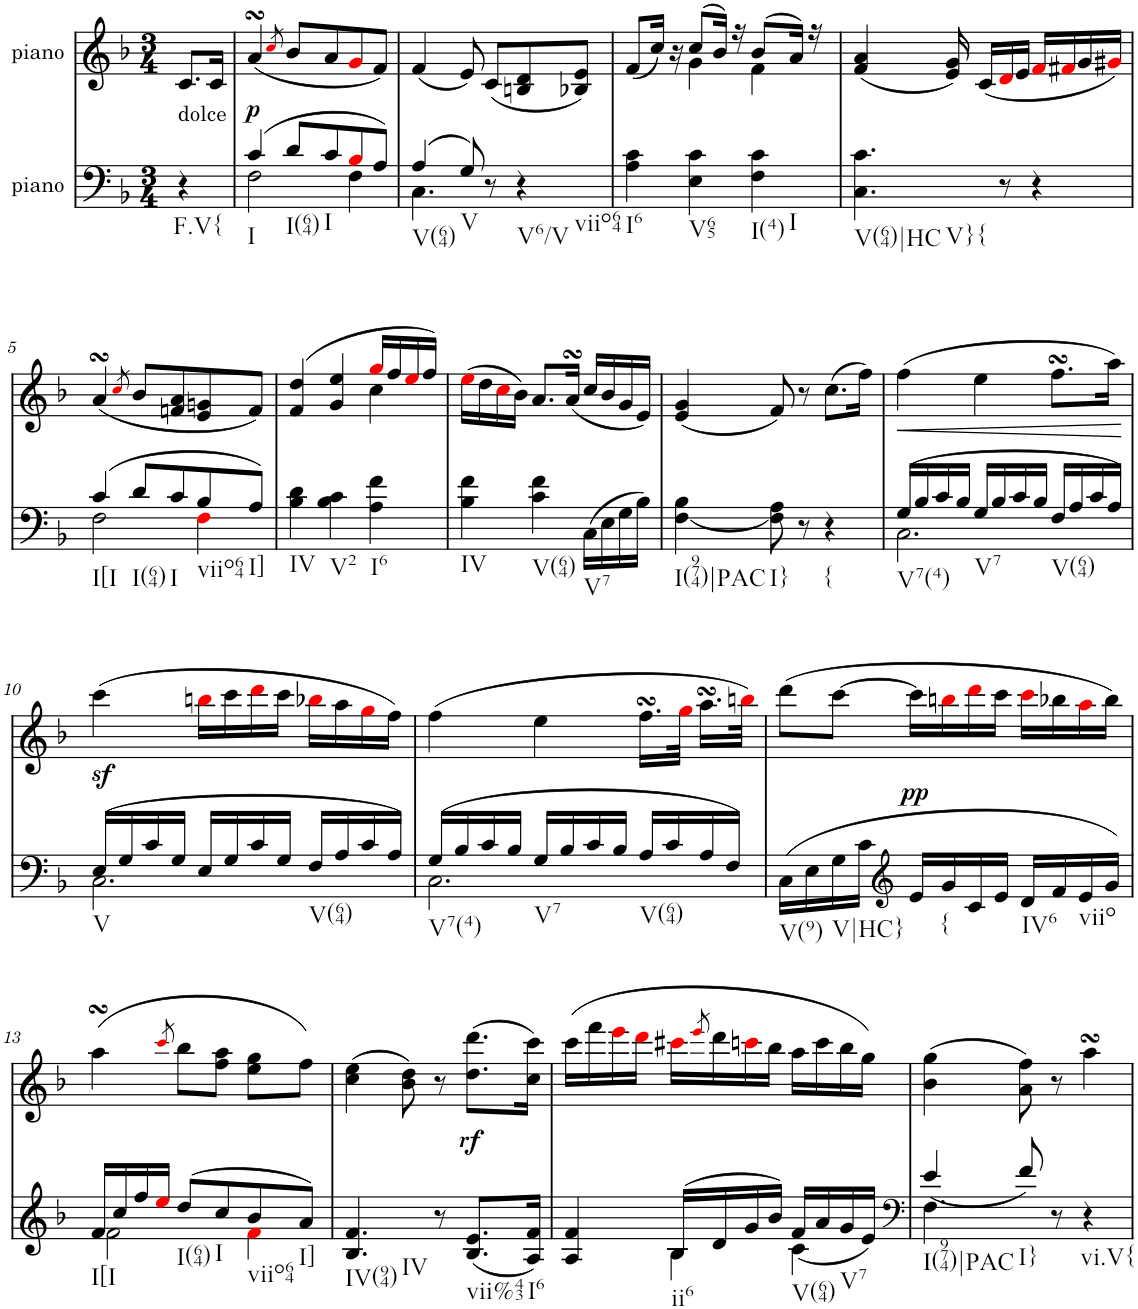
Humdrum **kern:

**kern	**kern	**dynam
*part2	*part1	*part1
*staff2	*staff1	*staff1
*I"piano	*I"piano	*
*I'Pno	*I'Pno	*
*clefF4	*clefG2	*
*k[b-]	*k[b-]	*
*F:	*F:	*
*M3/4	*M3/4	*
=	=	=
!	!LO:TX:b:t=dolce	!
!LO:TX:b:t=F.V{	!	!
4r	8.c/L	.
.	16c/Jk	.
=1	=1	=1
*^	*	*
!LO:TX:b:t=I	!	!	!
!	!	!	!LO:DY:b
(4c/	2F\	(4asSsS/	p
.	.	8qcci/	.
!LO:TX:b:t=I(64)	!	!	!
8d/L	.	8b-/L	.
!LO:TX:b:t=I	!	!	!
8c/	.	8a/	.
8B-i/	4F\	8gi/	.
8A/J)	.	8f/J)	.
=2	=2	=2	=2
!LO:TX:b:t=V(64)	!	!	!
(4A/	4.C\	(4f/	.
!LO:TX:b:t=V	!	!	!
8G/)	.	8e/)	.
8r	4.ryy	(8c/L	.
!LO:TX:b:t=V6/V	!	!	!
!LO:TX:b:t=viio64	!	!	!
4r	.	8Bn/ 8d/	.
.	.	8B-X/ 8e/J)	.
*v	*v	*	*
=3	=3	=3
*	*^	*
!LO:TX:b:t=I6	!	!	!
4A\ 4c\	(8f/L	4ryy	.
.	16cc/Jk)	.	.
.	16r	.	.
!LO:TX:b:t=V65	!	!	!
4E\ 4c\	(8cc/L	4g\	.
.	16b-/Jk)	.	.
.	16r	.	.
!LO:TX:b:t=I(4)	!	!	!
!LO:TX:b:t=I	!	!	!
4F\ 4c\	(8b-/L	4f\	.
.	16a/Jk)	.	.
.	16r	.	.
*	*v	*v	*
=4	=4	=4
!LO:TX:b:t=V(64)|HC	!	!
!LO:TX:b:t=V}	!	!
!LO:TX:b:t={	!	!
4.C\ 4.c\	(4f/ 4a/	.
.	16e/ 16g/)	.
.	(16c/LL	.
8r	16di/	.
.	16e/JJ	.
4r	16fi/LL	.
.	16f#Xi/	.
.	16g/	.
.	16g#Xi/JJ)	.
!!LO:LB:g=z
=5	=5	=5
*^	*	*
!LO:TX:b:t=I[I	!	!	!
(4c/	2F\	(4asSsS/	.
.	.	8qcci/	.
!LO:TX:b:t=I(64)	!	!	!
8d/L	.	8b-/L	.
!LO:TX:b:t=I	!	!	!
8c/	.	8fn/ 8a/	.
!LO:TX:b:t=viio64	!	!	!
8B-/	4Fi\	8e/ 8gn/	.
!LO:TX:b:t=I]	!	!	!
8A/J)	.	8f/J)	.
*v	*v	*	*
=6	=6	=6
*	*^	*
!LO:TX:b:t=IV	!	!	!
4B-\ 4d\	(4f/ 4dd/	2ryy	.
!LO:TX:b:t=V2	!	!	!
4B-\ 4c\	4g/ 4ee/	.	.
!LO:TX:b:t=I6	!	!	!
4A\ 4f\	16ggi/LL	4cc\	.
.	16ff/	.	.
.	16eei/	.	.
.	16ff/JJ)	.	.
*	*v	*v	*
=7	=7	=7
!LO:TX:b:t=IV	!	!
4B-\ 4f\	(16eei\LL	.
.	16dd\	.
.	16cci\	.
.	16b-\JJ)	.
!LO:TX:b:t=V(64)	!	!
4c\ 4f\	8.a/L	.
.	(16asSsS/Jk	.
!LO:TX:b:t=V7	!	!
(16C\LL	16cc/LL	.
16E\	16b-/	.
16G\	16g/	.
16B-\JJ)	16e/JJ)	.
=8	=8	=8
!LO:TX:b:t=I(974)|PAC	!	!
[4F\ 4B-\	(4e/ 4g/	.
!LO:TX:b:t=I}	!	!
8F\] 8A\	8f/)	.
8r	8r	.
!LO:TX:b:t={	!	!
4r	(8.cc\L	.
.	16ff\Jk)	.
=9	=9	=9
*^	*	*
!LO:TX:b:t=V7(4)	!	!	!
!	!	!	!LO:HP:b
(16G/LL	2.C\	(4ff\	<
16B-/	.	.	.
16c/	.	.	.
16B-/JJ	.	.	.
!LO:TX:b:t=V7	!	!	!
16G/LL	.	4ee\	.
16B-/	.	.	.
16c/	.	.	.
16B-/JJ	.	.	.
!LO:TX:b:t=V(64)	!	!	!
16F/LL	.	8.ffsSSs\L	.
16A/	.	.	.
16c/	.	.	.
16A/JJ)	.	16aa\Jk)	.
*v	*v	*	*
.	.	[
!!LO:LB:g=z
=10	=10	=10
*^	*	*
!LO:TX:b:t=V	!	!	!
(16E/LL	2.C\	(4cccz<\	.
16G/	.	.	.
16c/	.	.	.
16G/JJ	.	.	.
16E/LL	.	16bbni\LL	.
16G/	.	16ccc\	.
16c/	.	16dddi\	.
16G/JJ	.	16ccc\JJ	.
!LO:TX:b:t=V(64)	!	!	!
16F/LL	.	16bb-Xi\LL	.
16A/	.	16aa\	.
16c/	.	16ggi\	.
16A/JJ)	.	16ff\JJ)	.
=11	=11	=11	=11
!LO:TX:b:t=V7(4)	!	!	!
(16G/LL	2.C\	(4ff\	.
16B-/	.	.	.
16c/	.	.	.
16B-/JJ	.	.	.
!LO:TX:b:t=V7	!	!	!
16G/LL	.	4ee\	.
16B-/	.	.	.
16c/	.	.	.
16B-/JJ	.	.	.
!LO:TX:b:t=V(64)	!	!	!
16A/LL	.	16.ffsSSs\LL	.
16c/	.	.	.
.	.	32ggi\JJk	.
16A/	.	16.aasSsS\LL	.
16F/JJ)	.	.	.
.	.	32bbni\JJk)	.
*v	*v	*	*
=12	=12	=12
!LO:TX:b:t=V(9)	!	!
(16C\LL	(8ddd\L	.
16E\	.	.
!LO:TX:b:t=V|HC}	!	!
16G\	[8ccc\J	.
16c\JJ	.	.
*clefG2	*	*
!	!	!LO:DY:b
16e/LL	16ccc\LL]	pp
!LO:TX:b:t={	!	!
16g/	16bbni\	.
16c/	16dddi\	.
16e/JJ	16ccc\JJ	.
!LO:TX:b:t=IV6	!	!
16d/LL	16ccci\LL	.
16f/	16bb-X\	.
!LO:TX:b:t=viio	!	!
16e/	16aai\	.
16g/JJ)	16bb-\JJ)	.
!!LO:LB:g=z
=13	=13	=13
*^	*	*
!LO:TX:b:t=I[I	!	!	!
16f/LL	2f\	(4aasSsS\	.
16cc/	.	.	.
16ff/	.	.	.
16eei/JJ	.	.	.
.	.	8qccci/	.
!LO:TX:b:t=I(64)	!	!	!
(8dd/L	.	8bb-\L	.
!LO:TX:b:t=I	!	!	!
8cc/	.	8ff\ 8aa\J	.
!LO:TX:b:t=viio64	!	!	!
8b-/	4fi\	8ee\ 8gg\L	.
!LO:TX:b:t=I]	!	!	!
8a/J)	.	8ff\J)	.
*v	*v	*	*
=14	=14	=14
!LO:TX:b:t=IV(94)	!	!
!LO:TX:b:t=IV	!	!
4.B-/ 4.f/	(4cc\ 4ee\	.
.	8b-\ 8dd\)	.
8r	8r	.
!LO:TX:b:t=vii%43	!	!
!	!	!LO:DY:b
(8.B-/ 8.e/L	(8.dd\ 8.ddd\L	rf
!LO:TX:b:t=I6	!	!
16A/ 16f/Jk)	16cc\ 16ccc\Jk)	.
=15	=15	=15
*^	*	*
4A/ 4f/	4ryy	(16ccc\LL	.
.	.	16fff\	.
.	.	16eeei\	.
.	.	16dddi\JJ	.
!LO:TX:b:t=ii6	!	!	!
(16B-/LL	4B-\	16ccc#Xi\LL	.
.	.	8qeeei/	.
16d/	.	16ddd\	.
16g/	.	16cccni\	.
16b-/JJ)	.	16bb-\JJ	.
!LO:TX:b:t=V(64)	!	!	!
16f/LL	(<4c\	16aa\LL	.
16a/	.	16ccc\	.
!LO:TX:b:t=V7	!	!	!
16g/	.	16bb-\	.
(16e/JJ	.	16gg\JJ)	.
=16	=16	=16	=16
*clefF4	*	*	*
!LO:TX:b:t=I(974)|PAC	!	!	!
!LO:TX:b:t=I}	!	!	!
4.F\	4e/	(4b-\ 4gg\	.
.	8f/)	8a\ 8ff\)	.
8r	4.ryy	8r	.
!LO:TX:b:t=vi.V{	!	!	!
4r	.	4aasSsS\	.
*v	*v	*	*
=	=	=
*-	*-	*-
